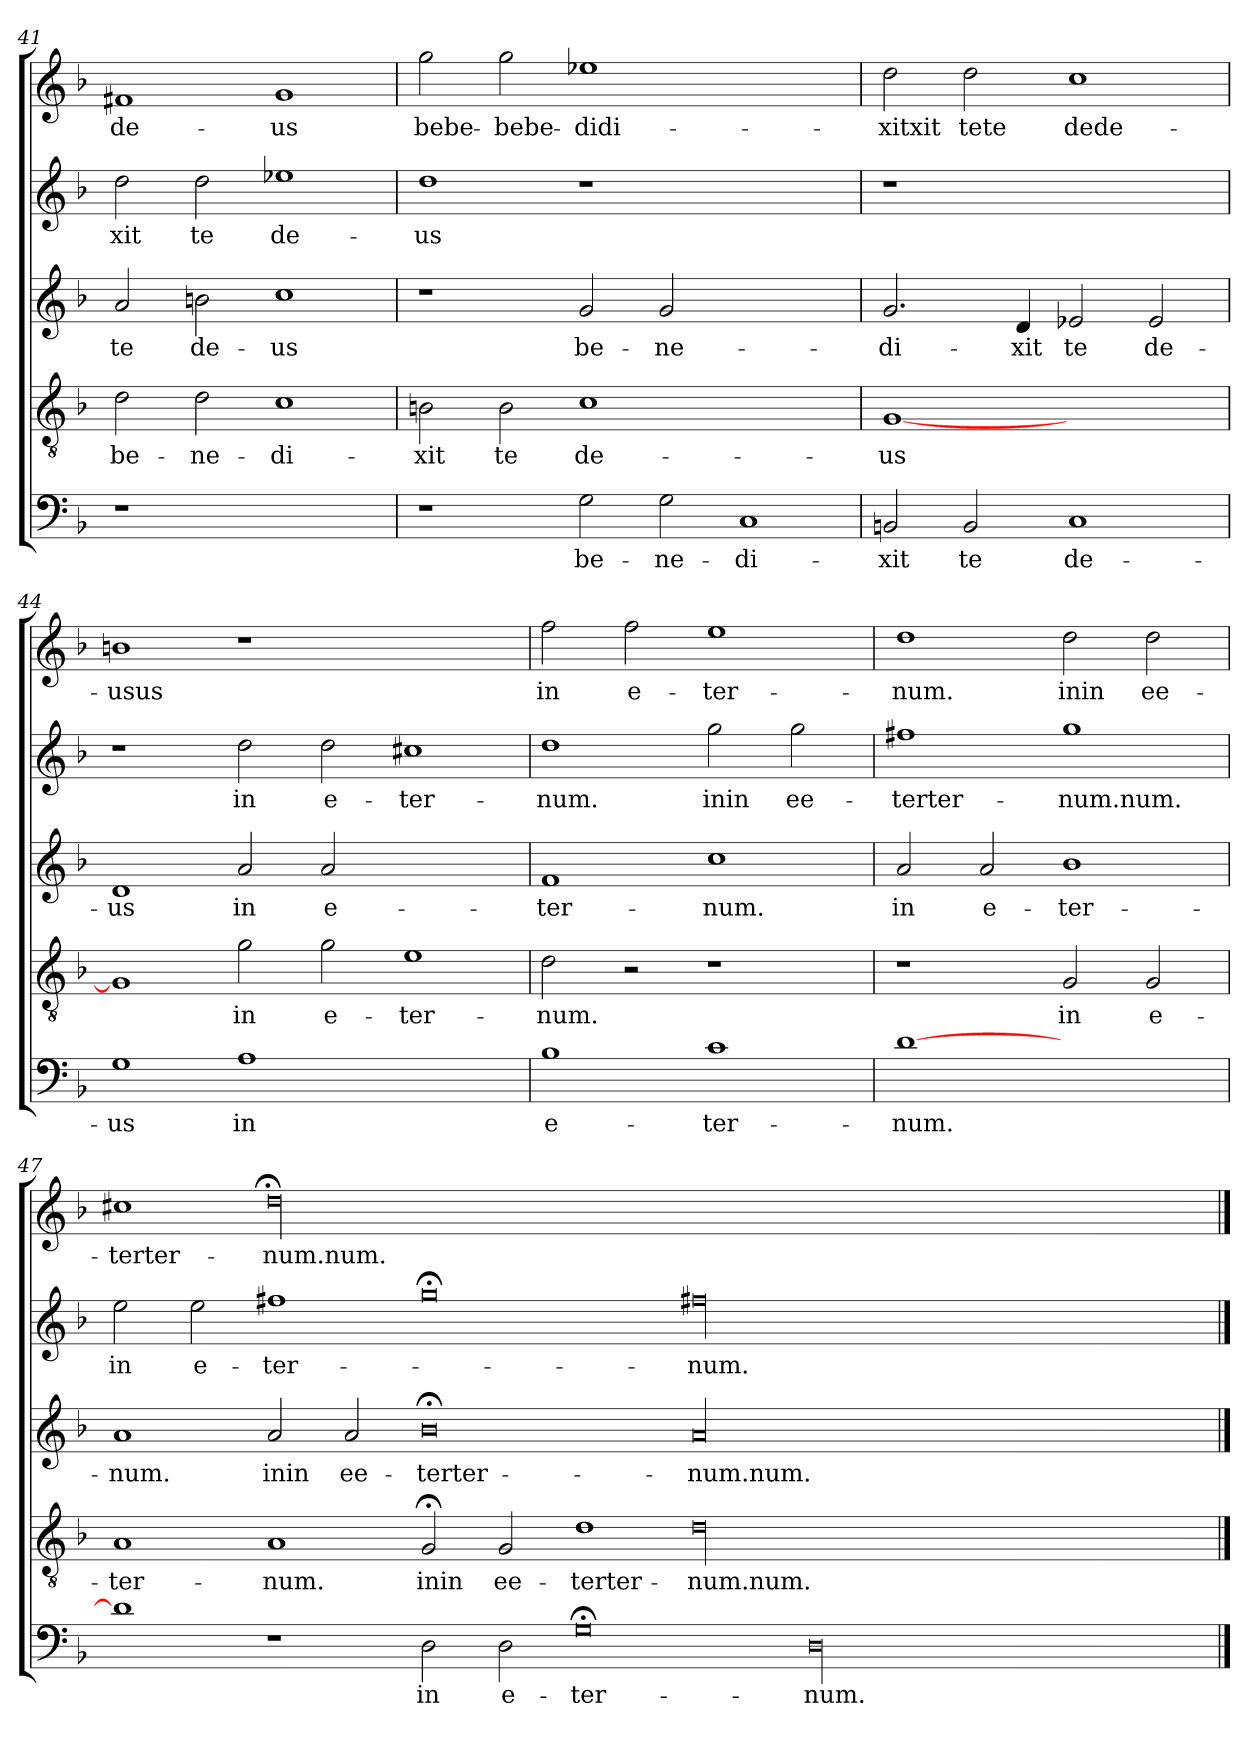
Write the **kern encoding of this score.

**kern	**text	**kern	**text	**kern	**text	**kern	**text	**kern	**text
*part5	*part5	*part4	*part4	*part3	*part3	*part2	*part2	*part1	*part1
*staff5	*staff5	*staff4	*staff4	*staff3	*staff3	*staff2	*staff2	*staff1	*staff1
*clefF4	*	*clefGv2	*	*clefG2	*	*clefG2	*	*clefG2	*
*k[b-]	*	*k[b-]	*	*k[b-]	*	*k[b-]	*	*k[b-]	*
=41	=41	=41	=41	=41	=41	=41	=41	=41	=41
1r	.	2d	be-	2a	te	2dd	-xit	1f#X	de-
.	.	2d	-ne-	2bn	de-	2dd	te	.	.
1ryy	.	1c	-di-	1cc	-us	1ee-X	de-	1g	-us
=42	=42	=42	=42	=42	=42	=42	=42	=42	=42
1r	.	2Bn	-xit	1r	.	1dd	-us	2gg	bebe-
.	.	2B	te	.	.	.	.	2gg	-bebe-
2G	be-	1c	de-	2g	be-	1r	.	1ee-X	-didi-
2G	-ne-	.	.	2g	-ne-	.	.	.	.
1C	-di-	1ryy	.	1ryy	.	1ryy	.	1ryy	.
=43	=43	=43	=43	=43	=43	=43	=43	=43	=43
2BBn	-xit	[1G	-us	2.g	-di-	1r	.	2dd	-xitxit
2BB	te	.	.	.	.	.	.	2dd	tete
.	.	.	.	4d	-xit	.	.	.	.
1C	de-	1ryy	.	2e-X	te	1ryy	.	1cc	dede-
.	.	.	.	2e-	de-	.	.	.	.
!!LO:LB:g=z
=44	=44	=44	=44	=44	=44	=44	=44	=44	=44
1G	-us	1G]	.	1d	-us	1r	.	1bn	-usus
1A	in	2g	in	2a	in	2dd	in	1r	.
.	.	2g	e-	2a	e-	2dd	e-	.	.
1ryy	.	1e	-ter-	1ryy	.	1cc#X	-ter-	1ryy	.
=45	=45	=45	=45	=45	=45	=45	=45	=45	=45
1B-	e-	2d	-num.	1f	-ter-	1dd	-num.	2ff	in
.	.	2r	.	.	.	.	.	2ff	e-
1c	-ter-	1r	.	1cc	-num.	2gg	inin	1ee	-ter-
.	.	.	.	.	.	2gg	ee-	.	.
=46	=46	=46	=46	=46	=46	=46	=46	=46	=46
[1d	-num.	1r	.	2a	in	1ff#X	-terter-	1dd	-num.
.	.	.	.	2a	e-	.	.	.	.
1ryy	.	2G	in	1b-	-ter-	1gg	-num.num.	2dd	inin
.	.	2G	e-	.	.	.	.	2dd	ee-
=47	=47	=47	=47	=47	=47	=47	=47	=47	=47
1d]	.	1A	-ter-	1a	-num.	2ee	in	1cc#X	-terter-
.	.	.	.	.	.	2ee	e-	.	.
1r	.	1A	-num.	2a	inin	1ff#X	-ter-	00dd	-num.num.
.	.	.	.	2a	ee-	.	.	.	.
2D	in	2G;<	inin	0b-;<	-terter-	0gg;<	.	.	.
2D	e-	2G	ee-	.	.	.	.	.	.
0G;<	-ter-	1d	-terter-	.	.	.	.	.	.
.	.	00d	-num.num.	00a	-num.num.	00ff#X	-num.	.	.
00D	-num.	.	.	.	.	.	.	1ryy	.
.	.	.	.	.	.	.	.	0ryy	.
.	.	1ryy	.	1ryy	.	1ryy	.	1ryy	.
==	==;	==	==;	==	==;	==	==;	==;	==;
*-	*-	*-	*-	*-	*-	*-	*-	*-	*-
